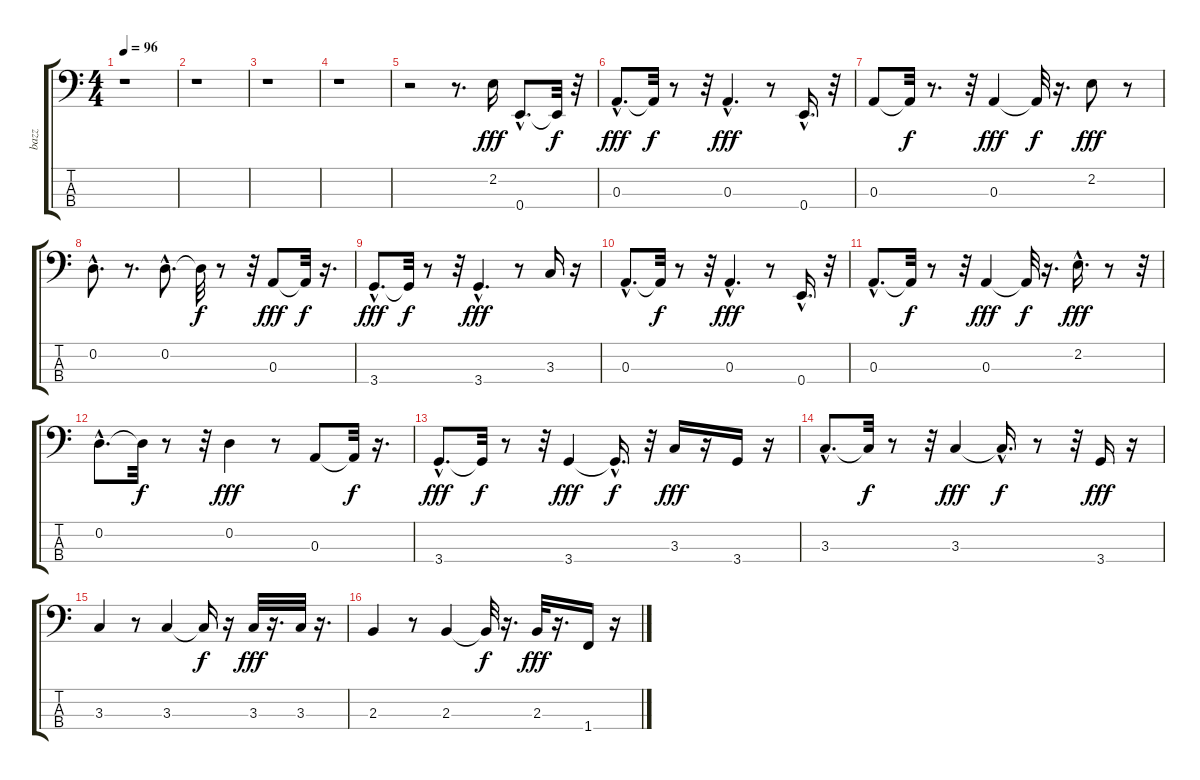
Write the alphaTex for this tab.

\track ("bazz" "bazz") {instrument fretlessbass}
\staff {score tabs}
\tuning (G2 D2 A1 E1) {hide}
\ts (4 4)
\tempo 96
\clef f4
\ks c
r.1{dy fff} |
r.1 |
r.1 |
r.1 |
r.2 r.8{d} 2.2.16 0.4{hac}.8{d} 0.4{t}.32{dy f} r.32 |
0.3{hac}.8{d dy fff} 0.3{t}.32{dy f} r.8 r.32 0.3{hac}.4{d dy fff} r.8 0.4{hac}.16{d} r.32 |
0.3.8 0.3{t}.32{dy f} r.8{d} r.32 0.3.4{dy fff} 0.3{t}.32{dy f} r.16{d} 2.2.8{dy fff} r.8 |
0.2{hac}.8{d} r.8{d} 0.2{hac}.8{d} 0.2{t}.32{dy f} r.8 r.32 0.3.8{dy fff} 0.3{t}.32{dy f} r.16{d} |
3.4{hac}.8{d dy fff} 3.4{t}.32{dy f} r.8 r.32 3.4{hac}.4{d dy fff} r.8 3.3.16 r.16 |
0.3{hac}.8{d} 0.3{t}.32{dy f} r.8 r.32 0.3{hac}.4{d dy fff} r.8 0.4{hac}.16{d} r.32 |
0.3{hac}.8{d} 0.3{t}.32{dy f} r.8 r.32 0.3.4{dy fff} 0.3{t}.32{dy f} r.16{d} 2.2{hac}.16{d dy fff} r.8 r.32 |
0.2{hac}.8{d} 0.2{t}.32{dy f} r.8 r.32 0.2.4{dy fff} r.8 0.3.8 0.3{t}.32{dy f} r.16{d} |
3.4{hac}.8{d dy fff} 3.4{t}.32{dy f} r.8 r.32 3.4.4{dy fff} 3.4{hac t}.16{d dy f} r.32 3.3.16{dy fff} r.16 3.4.16 r.16 |
3.3{hac}.8{d} 3.3{t}.32{dy f} r.8 r.32 3.3.4{dy fff} 3.3{hac t}.16{d dy f} r.8 r.32 3.4.16{dy fff} r.16 |
3.3.4 r.8 3.3.4 3.3{t}.16{dy f} r.16 3.3.32{dy fff} r.16{d} 3.3.32 r.16{d} |
2.3.4 r.8 2.3.4 2.3{t}.32{dy f} r.16{d} 2.3.32{dy fff} r.16{d} 1.4.16 r.16
